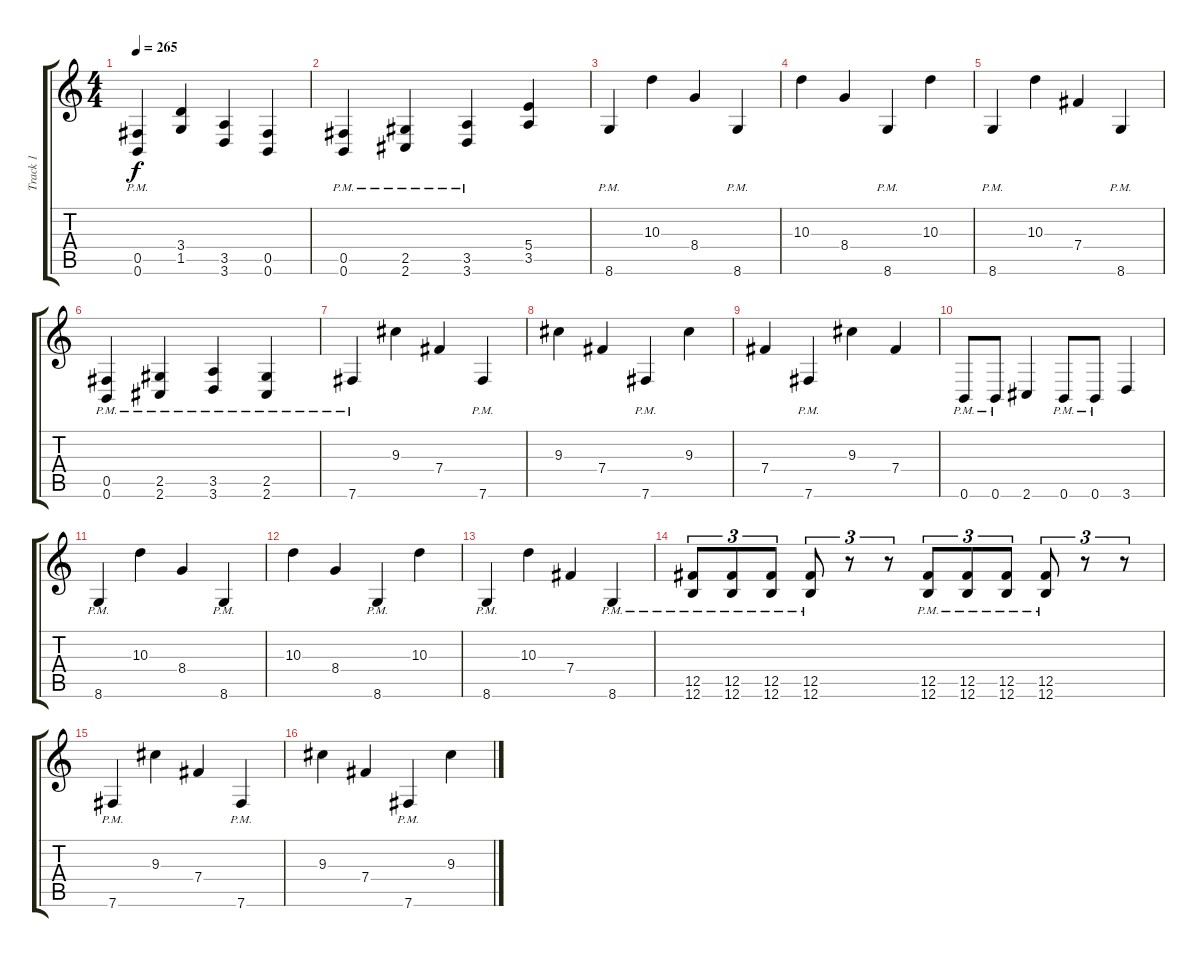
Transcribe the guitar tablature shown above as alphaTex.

\track ("Track 1" "Track 1") {instrument overdrivenguitar}
\staff {score tabs}
\tuning (Db4 Ab3 E3 B2 Gb2 B1) {hide}
\ts (4 4)
\tempo 265
\clef g2
\ks c
(0.5{pm} 0.6{pm}).4{dy f} (3.4 1.5).4 (3.5 3.6).4 (0.5 0.6).4 |
(0.5{pm} 0.6{pm}).4 (2.5{pm} 2.6{pm}).4 (3.5{pm} 3.6{pm}).4 (5.4 3.5).4 |
8.6{pm}.4 10.3.4 8.4.4 8.6{pm}.4 |
10.3.4 8.4.4 8.6{pm}.4 10.3.4 |
8.6{pm}.4 10.3.4 7.4.4 8.6{pm}.4 |
(0.5{pm} 0.6{pm}).4 (2.5{pm} 2.6{pm}).4 (3.5{pm} 3.6{pm}).4 (2.5{pm} 2.6{pm}).4 |
7.6{pm}.4 9.3.4 7.4.4 7.6{pm}.4 |
9.3.4 7.4.4 7.6{pm}.4 9.3.4 |
7.4.4 7.6{pm}.4 9.3.4 7.4.4 |
0.6{pm}.8 0.6{pm}.8 2.6.4 0.6{pm}.8 0.6{pm}.8 3.6.4 |
8.6{pm}.4 10.3.4 8.4.4 8.6{pm}.4 |
10.3.4 8.4.4 8.6{pm}.4 10.3.4 |
8.6{pm}.4 10.3.4 7.4.4 8.6{pm}.4 |
(12.5{pm} 12.6{pm}).8{tu (3 2)} (12.5{pm} 12.6{pm}).8{tu (3 2)} (12.5{pm} 12.6{pm}).8{tu (3 2)} (12.5{pm} 12.6{pm}).8{tu (3 2)} r.8{tu (3 2)} r.8{tu (3 2)} (12.5{pm} 12.6{pm}).8{tu (3 2)} (12.5{pm} 12.6{pm}).8{tu (3 2)} (12.5{pm} 12.6{pm}).8{tu (3 2)} (12.5{pm} 12.6{pm}).8{tu (3 2)} r.8{tu (3 2)} r.8{tu (3 2)} |
7.6{pm}.4 9.3.4 7.4.4 7.6{pm}.4 |
9.3.4 7.4.4 7.6{pm}.4 9.3.4
